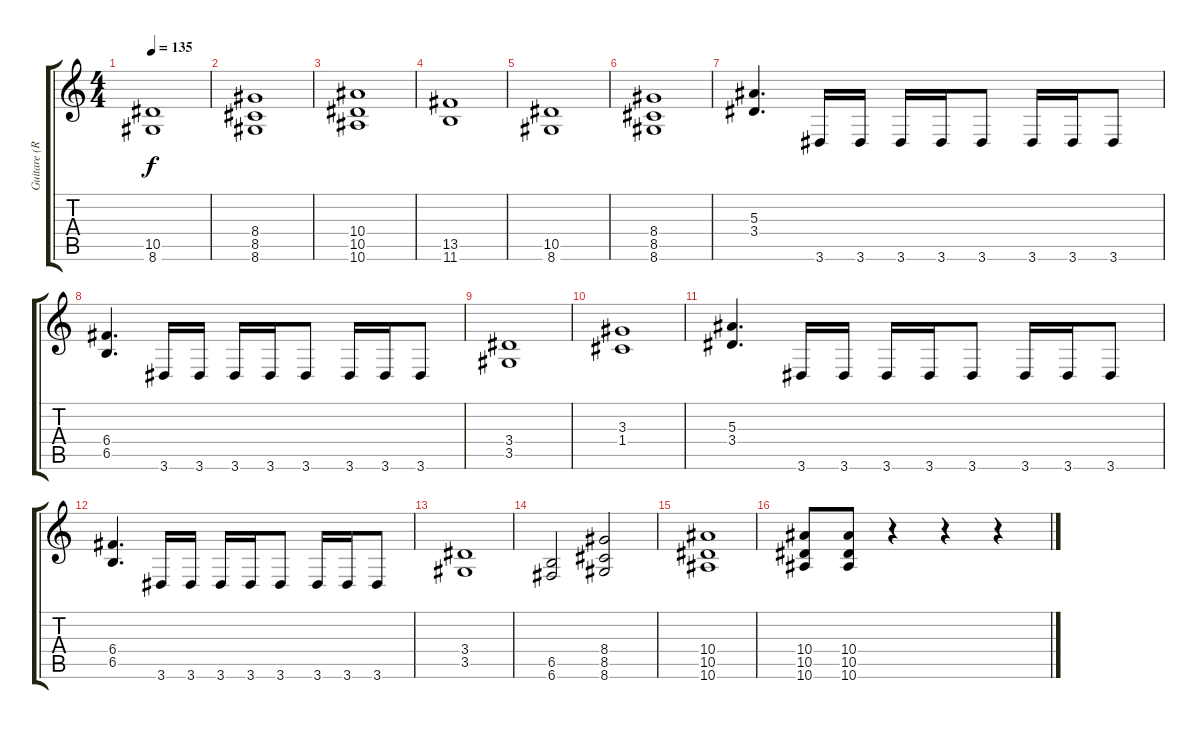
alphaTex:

\track ("Guitare (Rytmique)" "Guitare (R") {instrument distortionguitar}
\staff {score tabs}
\tuning (D4 A3 F3 C3 F2 C2) {hide}
\ts (4 4)
\tempo 135
\clef g2
\ks c
(10.5 8.6).1{dy f} |
(8.4 8.5 8.6).1 |
(10.4 10.5 10.6).1 |
(13.5 11.6).1 |
(10.5 8.6).1 |
(8.4 8.5 8.6).1 |
(5.3 3.4).4{d} 3.6.16 3.6.16 3.6.16 3.6.16 3.6.8 3.6.16 3.6.16 3.6.8 |
(6.4 6.5).4{d} 3.6.16 3.6.16 3.6.16 3.6.16 3.6.8 3.6.16 3.6.16 3.6.8 |
(3.4 3.5).1 |
(3.3 1.4).1 |
(5.3 3.4).4{d} 3.6.16 3.6.16 3.6.16 3.6.16 3.6.8 3.6.16 3.6.16 3.6.8 |
(6.4 6.5).4{d} 3.6.16 3.6.16 3.6.16 3.6.16 3.6.8 3.6.16 3.6.16 3.6.8 |
(3.4 3.5).1 |
(6.5 6.6).2 (8.4 8.5 8.6).2 |
(10.4 10.5 10.6).1 |
(10.4 10.5 10.6).8 (10.4 10.5 10.6).8 r.4 r.4 r.4
